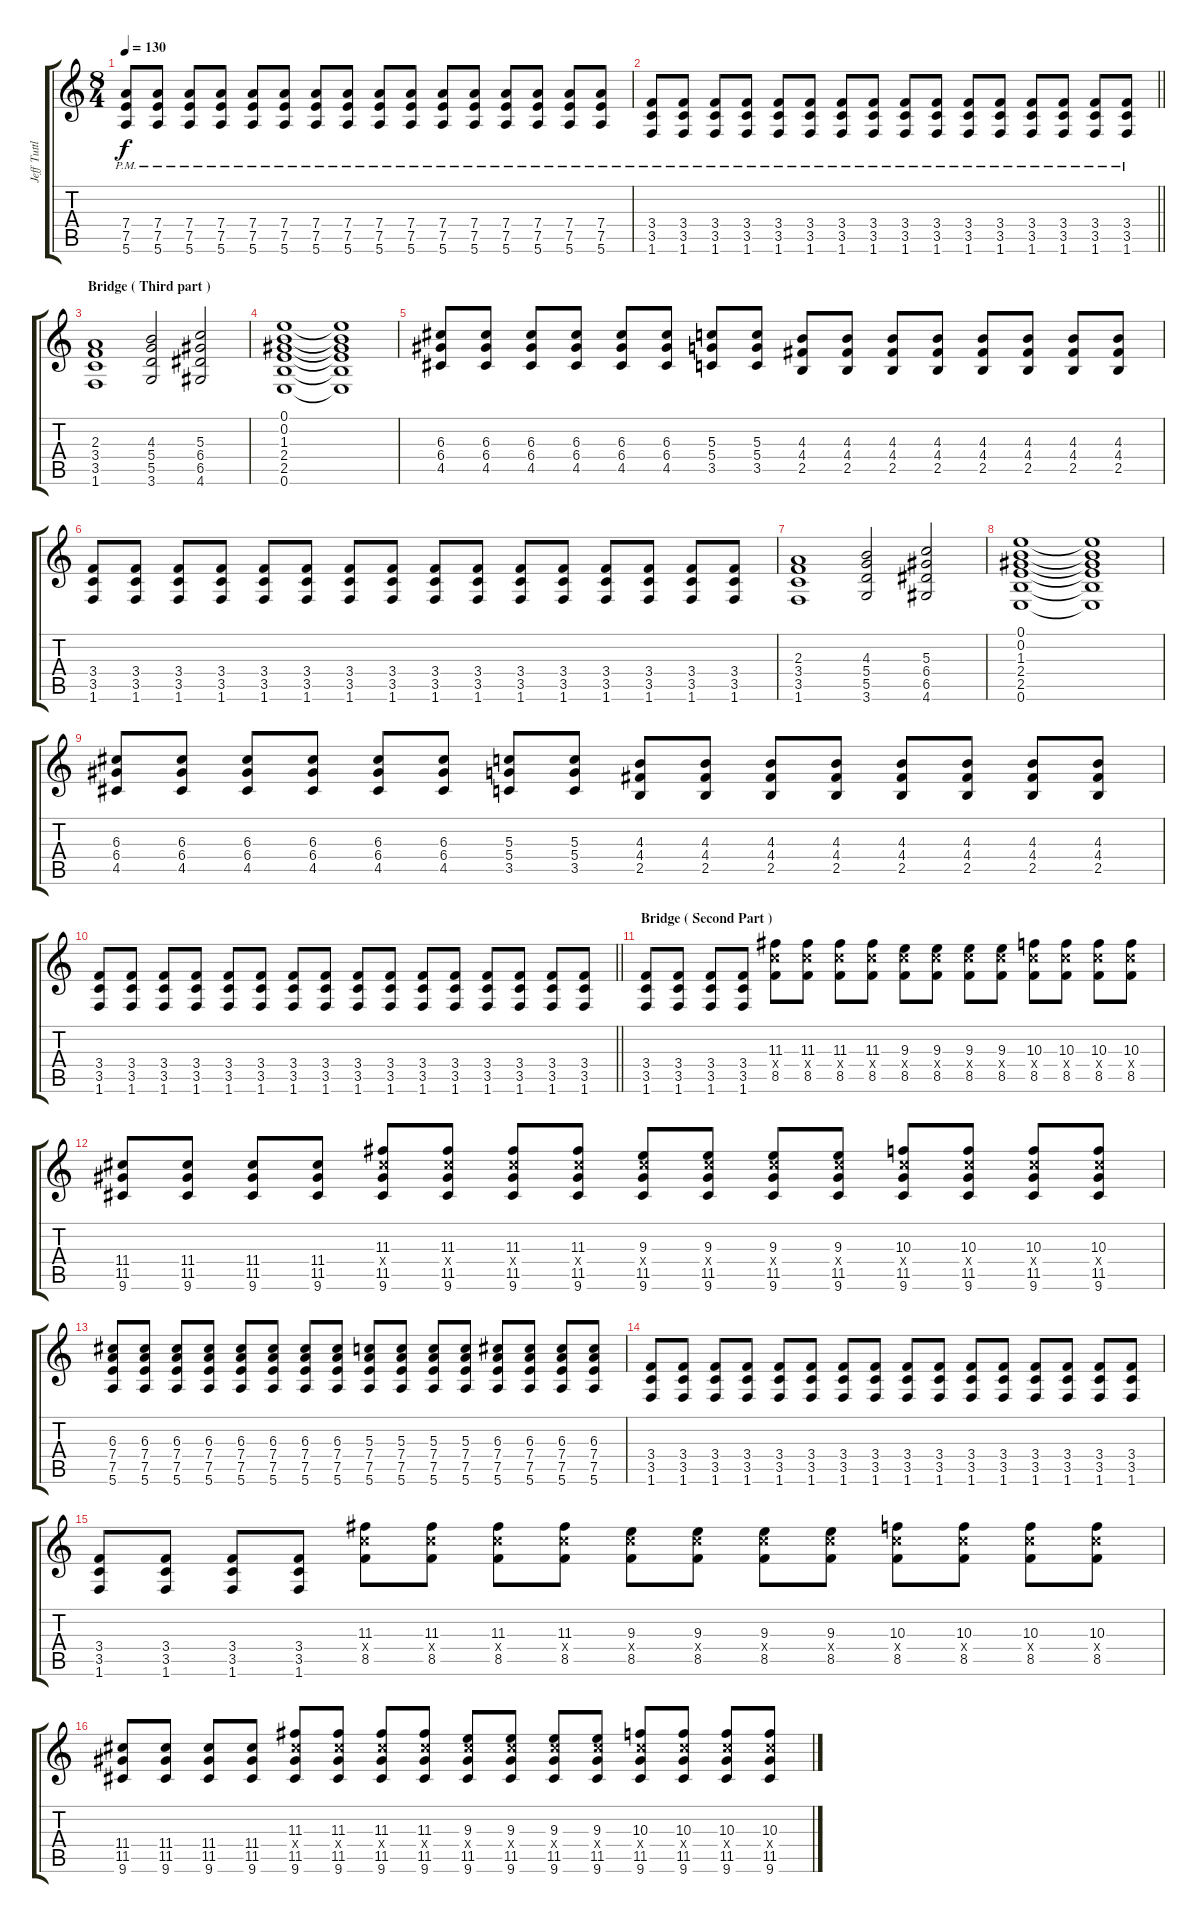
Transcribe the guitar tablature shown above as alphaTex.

\track ("Jeff Tuttle" "Jeff Tuttl") {instrument overdrivenguitar}
\staff {score tabs}
\tuning (E4 B3 G3 D3 A2 E2) {hide}
\ts (8 4)
\tempo 130
\clef g2
\ks c
(7.4{pm} 7.5{pm} 5.6{pm}).8{dy f} (7.4{pm} 7.5{pm} 5.6{pm}).8 (7.4{pm} 7.5{pm} 5.6{pm}).8 (7.4{pm} 7.5{pm} 5.6{pm}).8 (7.4{pm} 7.5{pm} 5.6{pm}).8 (7.4{pm} 7.5{pm} 5.6{pm}).8 (7.4{pm} 7.5{pm} 5.6{pm}).8 (7.4{pm} 7.5{pm} 5.6{pm}).8 (7.4{pm} 7.5{pm} 5.6{pm}).8 (7.4{pm} 7.5{pm} 5.6{pm}).8 (7.4{pm} 7.5{pm} 5.6{pm}).8 (7.4{pm} 7.5{pm} 5.6{pm}).8 (7.4{pm} 7.5{pm} 5.6{pm}).8 (7.4{pm} 7.5{pm} 5.6{pm}).8 (7.4{pm} 7.5{pm} 5.6{pm}).8 (7.4{pm} 7.5{pm} 5.6{pm}).8 |
\barLineRight lightlight
(3.4{pm} 3.5{pm} 1.6{pm}).8 (3.4{pm} 3.5{pm} 1.6{pm}).8 (3.4{pm} 3.5{pm} 1.6{pm}).8 (3.4{pm} 3.5{pm} 1.6{pm}).8 (3.4{pm} 3.5{pm} 1.6{pm}).8 (3.4{pm} 3.5{pm} 1.6{pm}).8 (3.4{pm} 3.5{pm} 1.6{pm}).8 (3.4{pm} 3.5{pm} 1.6{pm}).8 (3.4{pm} 3.5{pm} 1.6{pm}).8 (3.4{pm} 3.5{pm} 1.6{pm}).8 (3.4{pm} 3.5{pm} 1.6{pm}).8 (3.4{pm} 3.5{pm} 1.6{pm}).8 (3.4{pm} 3.5{pm} 1.6{pm}).8 (3.4{pm} 3.5{pm} 1.6{pm}).8 (3.4{pm} 3.5{pm} 1.6{pm}).8 (3.4{pm} 3.5{pm} 1.6{pm}).8 |
\section ("" "Bridge ( Third part )")
(2.3 3.4 3.5 1.6).1 (4.3 5.4 5.5 3.6).2 (5.3 6.4 6.5 4.6).2 |
(0.1 0.2 1.3 2.4 2.5 0.6).1 (0.1{t} 0.2{t} 1.3{t} 2.4{t} 2.5{t} 0.6{t}).1 |
(6.3 6.4 4.5).8 (6.3 6.4 4.5).8 (6.3 6.4 4.5).8 (6.3 6.4 4.5).8 (6.3 6.4 4.5).8 (6.3 6.4 4.5).8 (5.3 5.4 3.5).8 (5.3 5.4 3.5).8 (4.3 4.4 2.5).8 (4.3 4.4 2.5).8 (4.3 4.4 2.5).8 (4.3 4.4 2.5).8 (4.3 4.4 2.5).8 (4.3 4.4 2.5).8 (4.3 4.4 2.5).8 (4.3 4.4 2.5).8 |
(3.4 3.5 1.6).8 (3.4 3.5 1.6).8 (3.4 3.5 1.6).8 (3.4 3.5 1.6).8 (3.4 3.5 1.6).8 (3.4 3.5 1.6).8 (3.4 3.5 1.6).8 (3.4 3.5 1.6).8 (3.4 3.5 1.6).8 (3.4 3.5 1.6).8 (3.4 3.5 1.6).8 (3.4 3.5 1.6).8 (3.4 3.5 1.6).8 (3.4 3.5 1.6).8 (3.4 3.5 1.6).8 (3.4 3.5 1.6).8 |
(2.3 3.4 3.5 1.6).1 (4.3 5.4 5.5 3.6).2 (5.3 6.4 6.5 4.6).2 |
(0.1 0.2 1.3 2.4 2.5 0.6).1 (0.1{t} 0.2{t} 1.3{t} 2.4{t} 2.5{t} 0.6{t}).1 |
(6.3 6.4 4.5).8 (6.3 6.4 4.5).8 (6.3 6.4 4.5).8 (6.3 6.4 4.5).8 (6.3 6.4 4.5).8 (6.3 6.4 4.5).8 (5.3 5.4 3.5).8 (5.3 5.4 3.5).8 (4.3 4.4 2.5).8 (4.3 4.4 2.5).8 (4.3 4.4 2.5).8 (4.3 4.4 2.5).8 (4.3 4.4 2.5).8 (4.3 4.4 2.5).8 (4.3 4.4 2.5).8 (4.3 4.4 2.5).8 |
\barLineRight lightlight
(3.4 3.5 1.6).8 (3.4 3.5 1.6).8 (3.4 3.5 1.6).8 (3.4 3.5 1.6).8 (3.4 3.5 1.6).8 (3.4 3.5 1.6).8 (3.4 3.5 1.6).8 (3.4 3.5 1.6).8 (3.4 3.5 1.6).8 (3.4 3.5 1.6).8 (3.4 3.5 1.6).8 (3.4 3.5 1.6).8 (3.4 3.5 1.6).8 (3.4 3.5 1.6).8 (3.4 3.5 1.6).8 (3.4 3.5 1.6).8 |
\section ("" "Bridge ( Second Part )")
(3.4 3.5 1.6).8 (3.4 3.5 1.6).8 (3.4 3.5 1.6).8 (3.4 3.5 1.6).8 (11.3 10.4{x} 8.5).8 (11.3 10.4{x} 8.5).8 (11.3 10.4{x} 8.5).8 (11.3 10.4{x} 8.5).8 (9.3 10.4{x} 8.5).8 (9.3 10.4{x} 8.5).8 (9.3 10.4{x} 8.5).8 (9.3 10.4{x} 8.5).8 (10.3 10.4{x} 8.5).8 (10.3 10.4{x} 8.5).8 (10.3 10.4{x} 8.5).8 (10.3 10.4{x} 8.5).8 |
(11.4 11.5 9.6).8 (11.4 11.5 9.6).8 (11.4 11.5 9.6).8 (11.4 11.5 9.6).8 (11.3 11.4{x} 11.5 9.6).8 (11.3 11.4{x} 11.5 9.6).8 (11.3 11.4{x} 11.5 9.6).8 (11.3 11.4{x} 11.5 9.6).8 (9.3 11.4{x} 11.5 9.6).8 (9.3 11.4{x} 11.5 9.6).8 (9.3 11.4{x} 11.5 9.6).8 (9.3 11.4{x} 11.5 9.6).8 (10.3 11.4{x} 11.5 9.6).8 (10.3 11.4{x} 11.5 9.6).8 (10.3 11.4{x} 11.5 9.6).8 (10.3 11.4{x} 11.5 9.6).8 |
(6.3 7.4 7.5 5.6).8 (6.3 7.4 7.5 5.6).8 (6.3 7.4 7.5 5.6).8 (6.3 7.4 7.5 5.6).8 (6.3 7.4 7.5 5.6).8 (6.3 7.4 7.5 5.6).8 (6.3 7.4 7.5 5.6).8 (6.3 7.4 7.5 5.6).8 (5.3 7.4 7.5 5.6).8 (5.3 7.4 7.5 5.6).8 (5.3 7.4 7.5 5.6).8 (5.3 7.4 7.5 5.6).8 (6.3 7.4 7.5 5.6).8 (6.3 7.4 7.5 5.6).8 (6.3 7.4 7.5 5.6).8 (6.3 7.4 7.5 5.6).8 |
(3.4 3.5 1.6).8 (3.4 3.5 1.6).8 (3.4 3.5 1.6).8 (3.4 3.5 1.6).8 (3.4 3.5 1.6).8 (3.4 3.5 1.6).8 (3.4 3.5 1.6).8 (3.4 3.5 1.6).8 (3.4 3.5 1.6).8 (3.4 3.5 1.6).8 (3.4 3.5 1.6).8 (3.4 3.5 1.6).8 (3.4 3.5 1.6).8 (3.4 3.5 1.6).8 (3.4 3.5 1.6).8 (3.4 3.5 1.6).8 |
(3.4 3.5 1.6).8 (3.4 3.5 1.6).8 (3.4 3.5 1.6).8 (3.4 3.5 1.6).8 (11.3 10.4{x} 8.5).8 (11.3 10.4{x} 8.5).8 (11.3 10.4{x} 8.5).8 (11.3 10.4{x} 8.5).8 (9.3 10.4{x} 8.5).8 (9.3 10.4{x} 8.5).8 (9.3 10.4{x} 8.5).8 (9.3 10.4{x} 8.5).8 (10.3 10.4{x} 8.5).8 (10.3 10.4{x} 8.5).8 (10.3 10.4{x} 8.5).8 (10.3 10.4{x} 8.5).8 |
(11.4 11.5 9.6).8 (11.4 11.5 9.6).8 (11.4 11.5 9.6).8 (11.4 11.5 9.6).8 (11.3 11.4{x} 11.5 9.6).8 (11.3 11.4{x} 11.5 9.6).8 (11.3 11.4{x} 11.5 9.6).8 (11.3 11.4{x} 11.5 9.6).8 (9.3 11.4{x} 11.5 9.6).8 (9.3 11.4{x} 11.5 9.6).8 (9.3 11.4{x} 11.5 9.6).8 (9.3 11.4{x} 11.5 9.6).8 (10.3 11.4{x} 11.5 9.6).8 (10.3 11.4{x} 11.5 9.6).8 (10.3 11.4{x} 11.5 9.6).8 (10.3 11.4{x} 11.5 9.6).8
